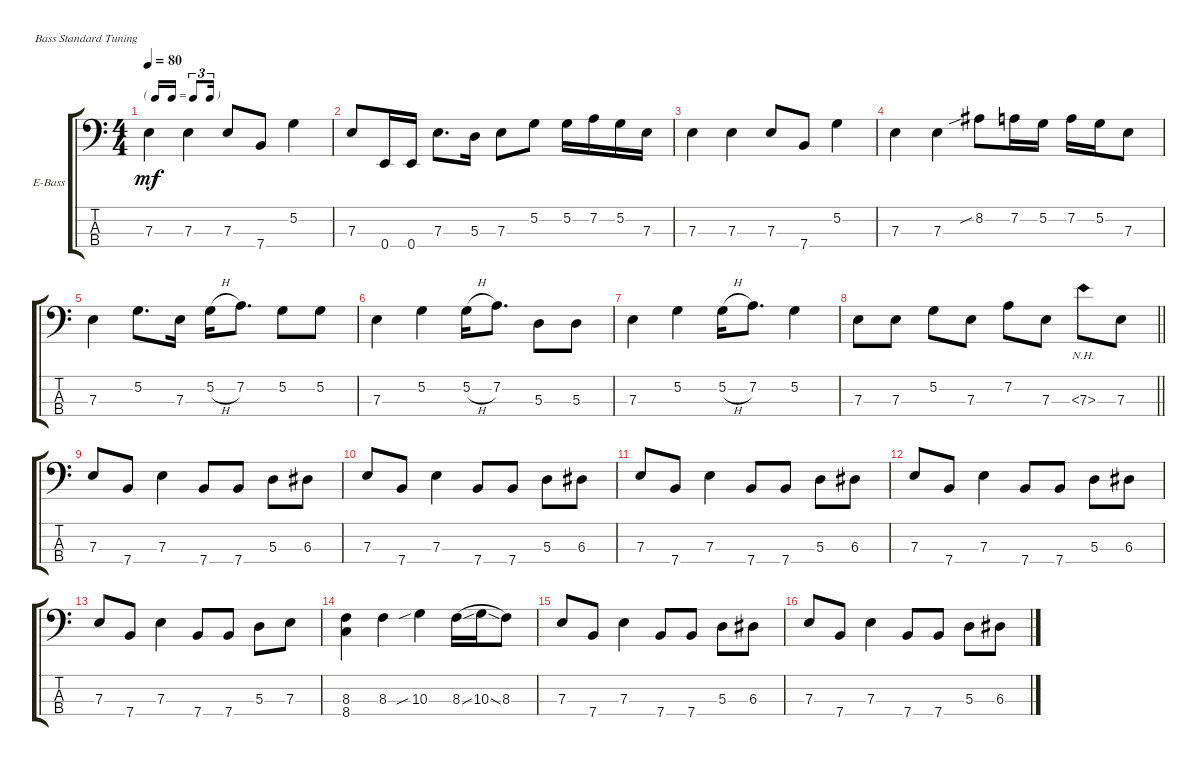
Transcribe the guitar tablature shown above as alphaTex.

\defaultSystemsLayout 4
\bracketExtendMode groupsimilarinstruments
\firstSystemTrackNameOrientation horizontal
\otherSystemsTrackNameOrientation horizontal
\track ("Electric Bass" "E-Bass") {instrument electricbassfinger}
\staff {score tabs}
\tuning (G2 D2 A1 E1)
\ts (4 4)
\tf triplet16th
\tempo 80
\clef f4
\ks c
7.3.4{dy mf} 7.3.4 7.3.8 7.4.8 5.2.4 |
7.3.8 0.4.16 0.4.16 7.3.8{d} 5.3.16 7.3.8 5.2.8 5.2.16 7.2.16 5.2.16 7.3.16 |
7.3.4 7.3.4 7.3.8 7.4.8 5.2.4 |
7.3.4 7.3.4 8.2{sib}.8 7.2.16 5.2.16 7.2.16 5.2.16 7.3.8 |
7.3.4 5.2.8{d} 7.3.16 5.2{h}.16 7.2.8{d} 5.2.8 5.2.8 |
7.3.4 5.2.4 5.2{h}.16 7.2.8{d} 5.3.8 5.3.8 |
7.3.4 5.2.4 5.2{h}.16 7.2.8{d} 5.2.4 |
\barLineRight lightlight
7.3.8 7.3.8 5.2.8 7.3.8 7.2.8 7.3.8 7.3{nh}.8 7.3.8 |
7.3.8 7.4.8 7.3.4 7.4.8 7.4.8 5.3.8 6.3.8 |
7.3.8 7.4.8 7.3.4 7.4.8 7.4.8 5.3.8 6.3.8 |
7.3.8 7.4.8 7.3.4 7.4.8 7.4.8 5.3.8 6.3.8 |
7.3.8 7.4.8 7.3.4 7.4.8 7.4.8 5.3.8 6.3.8 |
7.3.8 7.4.8 7.3.4 7.4.8 7.4.8 5.3.8 7.3.8 |
(8.3 8.4).4 8.3.4 10.3{sib}.4 8.3{ss}.16{legatoorigin} 10.3{ss}.16{legatoorigin} 8.3.8 |
7.3.8 7.4.8 7.3.4 7.4.8 7.4.8 5.3.8 6.3.8 |
7.3.8 7.4.8 7.3.4 7.4.8 7.4.8 5.3.8 6.3.8
